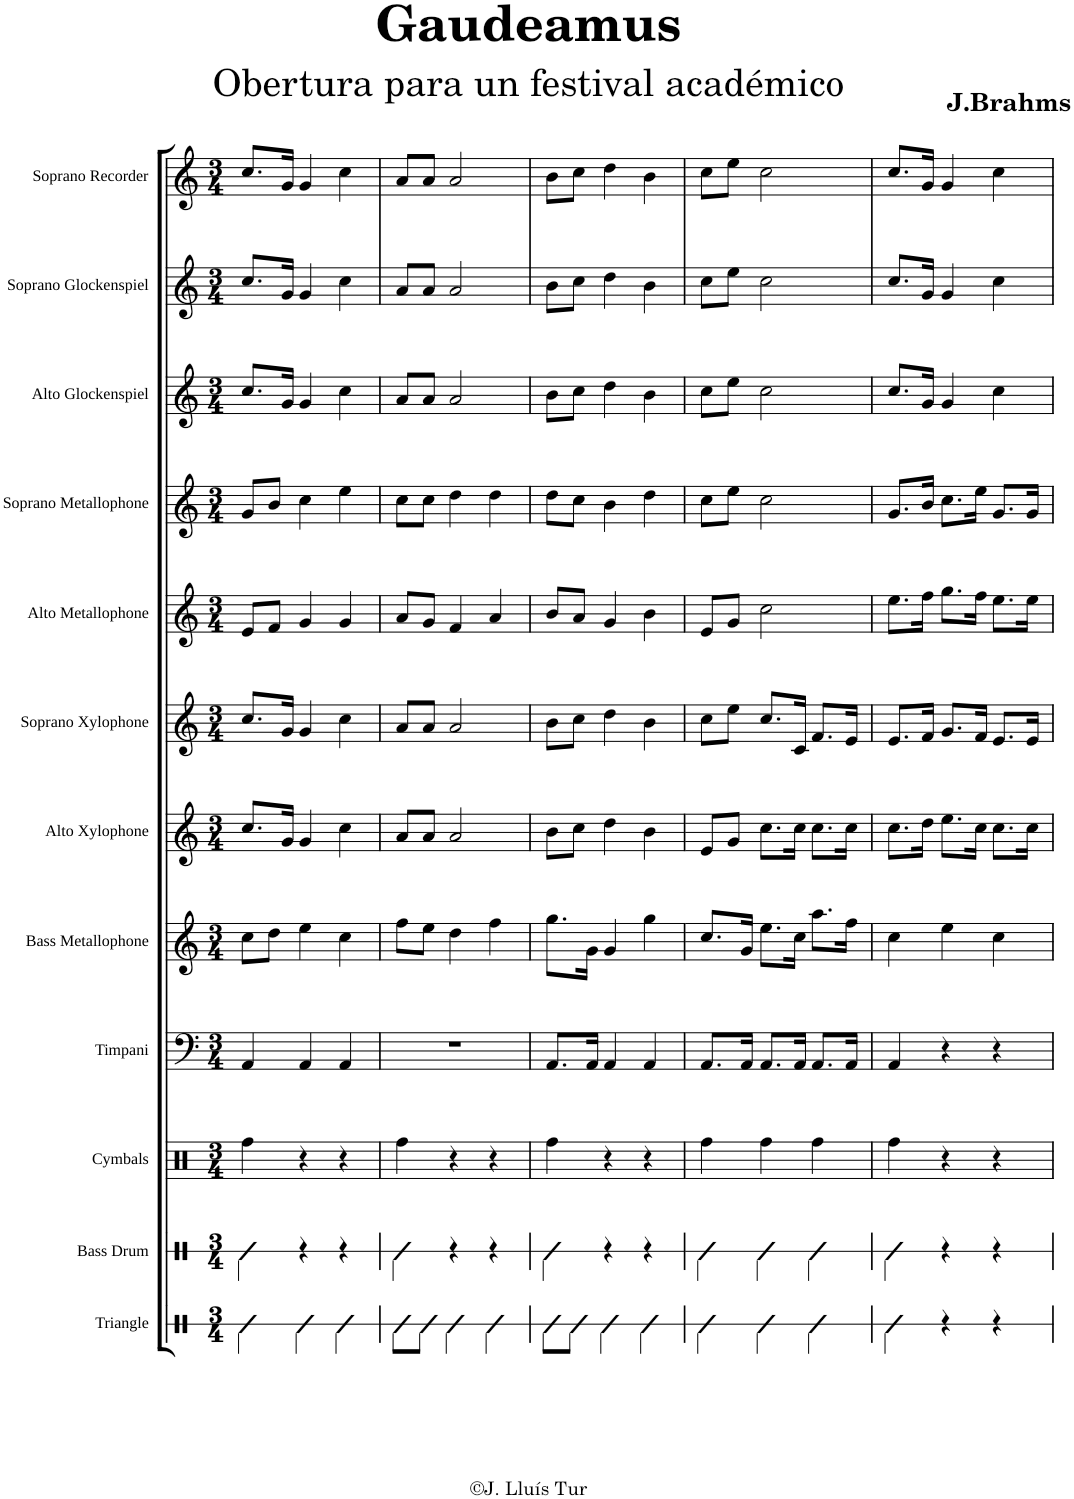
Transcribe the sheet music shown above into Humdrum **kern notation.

**kern	**kern	**kern	**kern	**kern	**kern	**kern	**kern	**kern	**kern	**kern	**kern
*part12	*part11	*part10	*part9	*part8	*part7	*part6	*part5	*part4	*part3	*part2	*part1
*staff12	*staff11	*staff10	*staff9	*staff8	*staff7	*staff6	*staff5	*staff4	*staff3	*staff2	*staff1
*I"Triangle	*I"Bass Drum	*I"Cymbals	*I"Timpani	*I"Bass Metallophone	*I"Alto Xylophone	*I"Soprano Xylophone	*I"Alto Metallophone	*I"Soprano Metallophone	*I"Alto Glockenspiel	*I"Soprano Glockenspiel	*I"Soprano Recorder
*I'Trgl.	*I'B. Dr.	*I'Cym.	*I'Timp.	*I'BM	*I'AX	*I'SX	*I'AM	*I'SM	*I'AG	*I'SG	*I'S. Rec.
*stria1	*stria1	*	*	*	*	*	*	*	*	*	*
*clefX	*clefX	*clefX	*clefF4	*clefG2	*clefG2	*clefG2	*clefG2	*clefG2	*clefG2	*clefG2	*clefG2
*	*	*	*	*Trd7c12	*	*Trd-7c-12	*	*Trd-7c-12	*Trd-7c-12	*Trd-14c-24	*Trd-7c-12
*k[]	*k[]	*k[]	*k[]	*k[]	*k[]	*k[]	*k[]	*k[]	*k[]	*k[]	*k[]
*M3/4	*M3/4	*M3/4	*M3/4	*M3/4	*M3/4	*M3/4	*M3/4	*M3/4	*M3/4	*M3/4	*M3/4
=1	=1	=1	=1	=1	=1	=1	=1	=1	=1	=1	=1
4Re\	4Re\	4Rff\	4AA/	8cc\L	8.cc/L	8.cc/L	8e/L	8g/L	8.cc/L	8.cc/L	8.cc/L
.	.	.	.	8dd\J	.	.	8f/J	8b/J	.	.	.
.	.	.	.	.	16g/Jk	16g/Jk	.	.	16g/Jk	16g/Jk	16g/Jk
4Re\	4r	4r	4AA/	4ee\	4g/	4g/	4g/	4cc\	4g/	4g/	4g/
4Re\	4r	4r	4AA/	4cc\	4cc\	4cc\	4g/	4ee\	4cc\	4cc\	4cc\
=2	=2	=2	=2	=2	=2	=2	=2	=2	=2	=2	=2
8Re\L	4Re\	4Rff\	2.r	8ff\L	8a/L	8a/L	8a/L	8cc\L	8a/L	8a/L	8a/L
8Re\J	.	.	.	8ee\J	8a/J	8a/J	8g/J	8cc\J	8a/J	8a/J	8a/J
4Re\	4r	4r	.	4dd\	2a/	2a/	4f/	4dd\	2a/	2a/	2a/
4Re\	4r	4r	.	4ff\	.	.	4a/	4dd\	.	.	.
=3	=3	=3	=3	=3	=3	=3	=3	=3	=3	=3	=3
8Re\L	4Re\	4Rff\	8.AA/L	8.gg\L	8b\L	8b\L	8b/L	8dd\L	8b\L	8b\L	8b\L
8Re\J	.	.	.	.	8cc\J	8cc\J	8a/J	8cc\J	8cc\J	8cc\J	8cc\J
.	.	.	16AA/Jk	16g\Jk	.	.	.	.	.	.	.
4Re\	4r	4r	4AA/	4g/	4dd\	4dd\	4g/	4b\	4dd\	4dd\	4dd\
4Re\	4r	4r	4AA/	4gg\	4b\	4b\	4b\	4dd\	4b\	4b\	4b\
=4	=4	=4	=4	=4	=4	=4	=4	=4	=4	=4	=4
4Re\	4Re\	4Rff\	8.AA/L	8.cc/L	8e/L	8cc\L	8e/L	8cc\L	8cc\L	8cc\L	8cc\L
.	.	.	.	.	8g/J	8ee\J	8g/J	8ee\J	8ee\J	8ee\J	8ee\J
.	.	.	16AA/Jk	16g/Jk	.	.	.	.	.	.	.
4Re\	4Re\	4Rff\	8.AA/L	8.ee\L	8.cc\L	8.cc/L	2cc\	2cc\	2cc\	2cc\	2cc\
.	.	.	16AA/Jk	16cc\Jk	16cc\Jk	16c/Jk	.	.	.	.	.
4Re\	4Re\	4Rff\	8.AA/L	8.aa\L	8.cc\L	8.f/L	.	.	.	.	.
.	.	.	16AA/Jk	16ff\Jk	16cc\Jk	16e/Jk	.	.	.	.	.
=5	=5	=5	=5	=5	=5	=5	=5	=5	=5	=5	=5
4Re\	4Re\	4Rff\	4AA/	4cc\	8.cc\L	8.e/L	8.ee\L	8.g/L	8.cc/L	8.cc/L	8.cc/L
.	.	.	.	.	16dd\Jk	16f/Jk	16ff\Jk	16b/Jk	16g/Jk	16g/Jk	16g/Jk
4r	4r	4r	4r	4ee\	8.ee\L	8.g/L	8.gg\L	8.cc\L	4g/	4g/	4g/
.	.	.	.	.	16cc\Jk	16f/Jk	16ff\Jk	16ee\Jk	.	.	.
4r	4r	4r	4r	4cc\	8.cc\L	8.e/L	8.ee\L	8.g/L	4cc\	4cc\	4cc\
.	.	.	.	.	16cc\Jk	16e/Jk	16ee\Jk	16g/Jk	.	.	.
=	=	=	=	=	=	=	=	=	=	=	=
*-	*-	*-	*-	*-	*-	*-	*-	*-	*-	*-	*-
